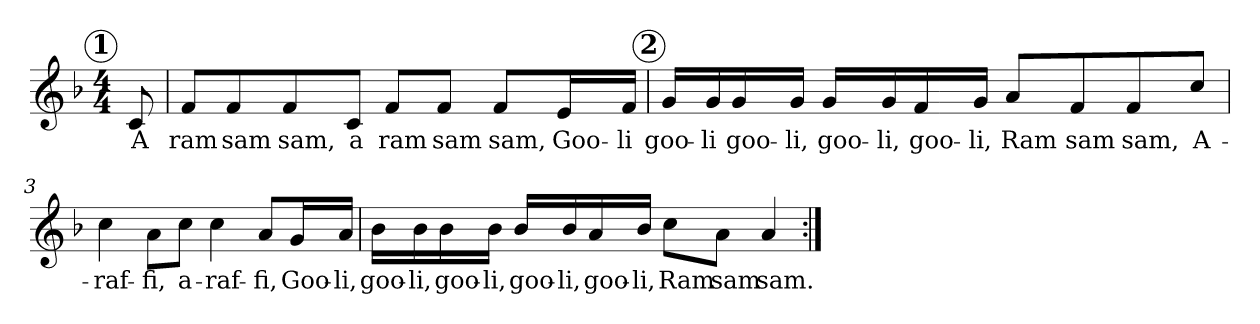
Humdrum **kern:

**kern	**text
*part1	*part1
*staff1	*staff1
*clefG2	*
*k[b-]	*
*F:	*
*M4/4	*
!!LO:REH:place=s1:a:enc=circle:t=1
=	=
!	!LO:LY:b
8c/	A
=1	=1
!	!LO:LY:b
8f/L	ram
!	!LO:LY:b
8f/	sam
!	!LO:LY:b
8f/	sam,
!	!LO:LY:b
8c/J	a
!	!LO:LY:b
8f/L	ram
!	!LO:LY:b
8f/J	sam
!	!LO:LY:b
8f/L	sam,
!	!LO:LY:b
16e/L	Goo-
!	!LO:LY:b
16f/JJ	-li
!!LO:LB:g=z
!!LO:REH:place=s1:a:enc=circle:t=2
=2	=2
!	!LO:LY:b
16g/LL	goo-
!	!LO:LY:b
16g/	-li
!	!LO:LY:b
16g/	goo-
!	!LO:LY:b
16g/JJ	-li,
!	!LO:LY:b
16g/LL	goo-
!	!LO:LY:b
16g/	-li,
!	!LO:LY:b
16f/	goo-
!	!LO:LY:b
16g/JJ	-li,
!	!LO:LY:b
8a/L	Ram
!	!LO:LY:b
8f/	sam
!	!LO:LY:b
8f/	sam,
!	!LO:LY:b
8cc/J	A-
!!LO:LB:g=z
=3	=3
!	!LO:LY:b
4cc\	-raf-
!	!LO:LY:b
8a\L	-fi,
!	!LO:LY:b
8cc\J	a-
!	!LO:LY:b
4cc\	-raf-
!	!LO:LY:b
8a/L	-fi,
!	!LO:LY:b
16g/L	Goo-
!	!LO:LY:b
16a/JJ	-li,
!!LO:LB:g=z
=4	=4
!	!LO:LY:b
16b-\LL	goo-
!	!LO:LY:b
16b-\	-li,
!	!LO:LY:b
16b-\	goo-
!	!LO:LY:b
16b-\JJ	-li,
!	!LO:LY:b
16b-/LL	goo-
!	!LO:LY:b
16b-/	-li,
!	!LO:LY:b
16a/	goo-
!	!LO:LY:b
16b-/JJ	-li,
!	!LO:LY:b
8cc\L	Ram
!	!LO:LY:b
8a\J	sam
!	!LO:LY:b
4a/	sam.
=:|!	=:|!
*-	*-
